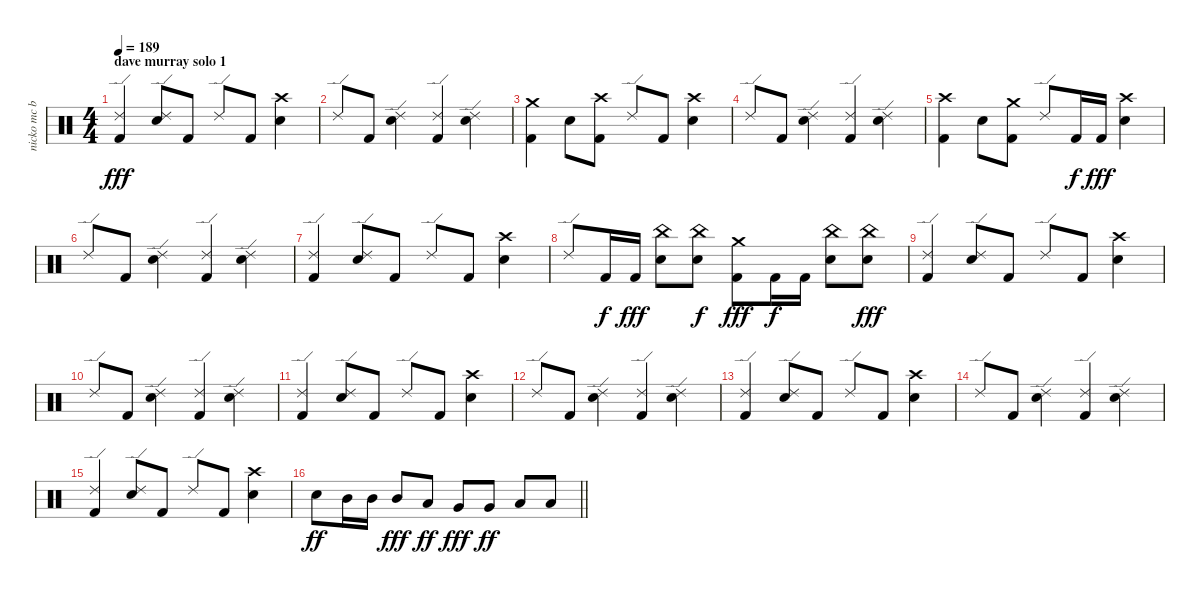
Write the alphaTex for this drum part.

\track ("nicko mc brain" "nicko mc b") {instrument percussion}
\staff {score}
\articulation defaults
\ts (4 4)
\section ("" "dave murray solo 1")
\tempo 189
\clef neutral
\ks c
("Ride (edge) 2" "Kick (hit) 2").4{dy fff} ("Ride (edge) 2" "Electric Snare (hit)").8 "Kick (hit) 2".8 "Ride (edge) 2".8 "Kick (hit) 2".8 ("Crash high (hit)" "Electric Snare (hit)").4 |
"Ride (edge) 2".8 "Kick (hit) 2".8 ("Ride (edge) 2" "Electric Snare (hit)").4 ("Ride (edge) 2" "Kick (hit) 2").4 ("Ride (edge) 2" "Electric Snare (hit)").4 |
("Crash medium (hit)" "Kick (hit) 2").4 "Electric Snare (hit)".8 ("Crash high (hit)" "Kick (hit) 2").8 "Ride (edge) 2".8 "Kick (hit) 2".8 ("Crash high (hit)" "Electric Snare (hit)").4 |
"Ride (edge) 2".8 "Kick (hit) 2".8 ("Ride (edge) 2" "Electric Snare (hit)").4 ("Ride (edge) 2" "Kick (hit) 2").4 ("Ride (edge) 2" "Electric Snare (hit)").4 |
("Crash high (hit)" "Kick (hit) 2").4 "Electric Snare (hit)".8 ("Crash medium (hit)" "Kick (hit) 2").8 "Ride (edge) 2".8 "Kick (hit) 2".16{dy f} "Kick (hit) 2".16{dy fff} ("Crash high (hit)" "Electric Snare (hit)").4 |
"Ride (edge) 2".8 "Kick (hit) 2".8 ("Ride (edge) 2" "Electric Snare (hit)").4 ("Ride (edge) 2" "Kick (hit) 2").4 ("Ride (edge) 2" "Electric Snare (hit)").4 |
("Ride (edge) 2" "Kick (hit) 2").4 ("Ride (edge) 2" "Electric Snare (hit)").8 "Kick (hit) 2".8 "Ride (edge) 2".8 "Kick (hit) 2".8 ("Crash high (hit)" "Electric Snare (hit)").4 |
"Ride (edge) 2".8 "Kick (hit) 2".16{dy f} "Kick (hit) 2".16{dy fff} ("China (hit)" "Electric Snare (hit)").8 ("China (hit)" "Electric Snare (hit)").8{dy f} ("Crash medium (hit)" "Kick (hit) 2").8{dy fff} "Kick (hit) 2".16{dy f} "Kick (hit) 2".16 ("China (hit)" "Electric Snare (hit)").8 ("China (hit)" "Electric Snare (hit)").8{dy fff} |
("Ride (edge) 2" "Kick (hit) 2").4 ("Ride (edge) 2" "Electric Snare (hit)").8 "Kick (hit) 2".8 "Ride (edge) 2".8 "Kick (hit) 2".8 ("Crash high (hit)" "Electric Snare (hit)").4 |
"Ride (edge) 2".8 "Kick (hit) 2".8 ("Ride (edge) 2" "Electric Snare (hit)").4 ("Ride (edge) 2" "Kick (hit) 2").4 ("Ride (edge) 2" "Electric Snare (hit)").4 |
("Ride (edge) 2" "Kick (hit) 2").4 ("Ride (edge) 2" "Electric Snare (hit)").8 "Kick (hit) 2".8 "Ride (edge) 2".8 "Kick (hit) 2".8 ("Crash high (hit)" "Electric Snare (hit)").4 |
"Ride (edge) 2".8 "Kick (hit) 2".8 ("Ride (edge) 2" "Electric Snare (hit)").4 ("Ride (edge) 2" "Kick (hit) 2").4 ("Ride (edge) 2" "Electric Snare (hit)").4 |
("Ride (edge) 2" "Kick (hit) 2").4 ("Ride (edge) 2" "Electric Snare (hit)").8 "Kick (hit) 2".8 "Ride (edge) 2".8 "Kick (hit) 2".8 ("Crash high (hit)" "Electric Snare (hit)").4 |
"Ride (edge) 2".8 "Kick (hit) 2".8 ("Ride (edge) 2" "Electric Snare (hit)").4 ("Ride (edge) 2" "Kick (hit) 2").4 ("Ride (edge) 2" "Electric Snare (hit)").4 |
("Ride (edge) 2" "Kick (hit) 2").4 ("Ride (edge) 2" "Electric Snare (hit)").8 "Kick (hit) 2".8 "Ride (edge) 2".8 "Kick (hit) 2".8 ("Crash high (hit)" "Electric Snare (hit)").4 |
\barLineRight lightlight "Electric Snare (hit)".8{dy ff} "Mid Tom (hit)".16 "Mid Tom (hit)".16 "Mid Tom (hit)".8{dy fff} "Low Tom (hit)".8{dy ff} "Very Low Tom (hit)".8{dy fff} "Very Low Tom (hit)".8{dy ff} "Low Floor Tom (hit)".8 "Low Floor Tom (hit)".8
